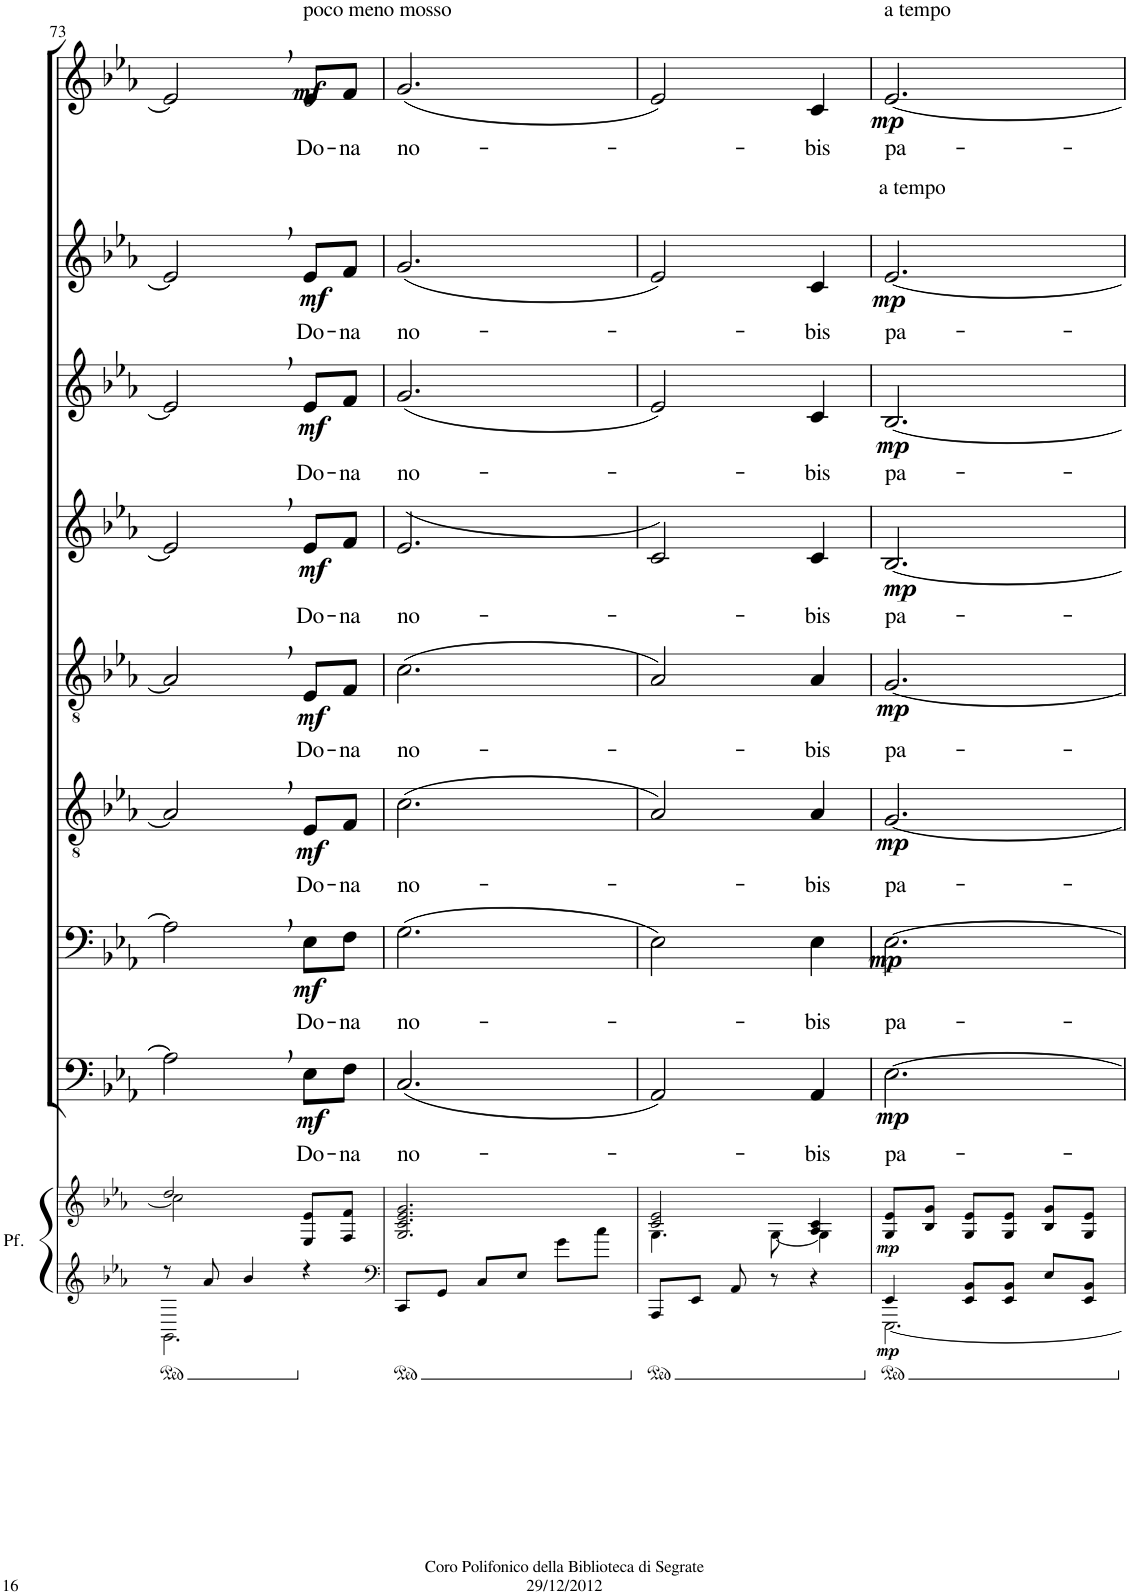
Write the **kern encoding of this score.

**kern	**kern	**dynam	**kern	**text	**dynam	**kern	**text	**dynam	**kern	**text	**dynam	**kern	**text	**dynam	**kern	**text	**dynam	**kern	**text	**dynam	**kern	**text	**dynam	**kern	**text	**dynam
*part9	*part9	*part9	*part8	*part8	*part8	*part7	*part7	*part7	*part6	*part6	*part6	*part5	*part5	*part5	*part4	*part4	*part4	*part3	*part3	*part3	*part2	*part2	*part2	*part1	*part1	*part1
*staff10	*staff9	*staff9/10	*staff8	*staff8	*staff8	*staff7	*staff7	*staff7	*staff6	*staff6	*staff6	*staff5	*staff5	*staff5	*staff4	*staff4	*staff4	*staff3	*staff3	*staff3	*staff2	*staff2	*staff2	*staff1	*staff1	*staff1
*I"Piano	*	*	*I"Bassi II	*	*	*I"Bassi I	*	*	*I"Tenori II	*	*	*I"Tenori I	*	*	*I"Contralti II	*	*	*I"Contralti I	*	*	*I"Soprani II	*	*	*I"Soprani I	*	*
!!LO:PB:g=z
*clefG2	*clefG2	*	*clefF4	*	*	*clefF4	*	*	*clefGv2	*	*	*clefGv2	*	*	*clefG2	*	*	*clefG2	*	*	*clefG2	*	*	*clefG2	*	*
*k[b-e-a-]	*k[b-e-a-]	*	*k[b-e-a-]	*	*	*k[b-e-a-]	*	*	*k[b-e-a-]	*	*	*k[b-e-a-]	*	*	*k[b-e-a-]	*	*	*k[b-e-a-]	*	*	*k[b-e-a-]	*	*	*k[b-e-a-]	*	*
*E-:	*E-:	*	*E-:	*	*	*E-:	*	*	*E-:	*	*	*E-:	*	*	*E-:	*	*	*E-:	*	*	*E-:	*	*	*E-:	*	*
*M3/4	*M3/4	*	*M3/4	*	*	*M3/4	*	*	*M3/4	*	*	*M3/4	*	*	*M3/4	*	*	*M3/4	*	*	*M3/4	*	*	*M3/4	*	*
=73	=73	=73	=73	=73	=73	=73	=73	=73	=73	=73	=73	=73	=73	=73	=73	=73	=73	=73	=73	=73	=73	=73	=73	=73	=73	=73
*^	*^	*	*	*	*	*	*	*	*	*	*	*	*	*	*	*	*	*	*	*	*	*	*	*	*	*
8r	2.GG\	2dd/	2cc\]	.	2A-,\]	.	.	2A-,\]	.	.	2A-,/]	.	.	2A-,/]	.	.	2e-,/]	.	.	2e-,/]	.	.	2e-,/]	.	.	2e-,/]	.	.
8a-/	.	.	.	.	.	.	.	.	.	.	.	.	.	.	.	.	.	.	.	.	.	.	.	.	.	.	.	.
4b-/	.	.	.	.	.	.	.	.	.	.	.	.	.	.	.	.	.	.	.	.	.	.	.	.	.	.	.	.
!	!	!	!	!	!	!	!	!	!	!	!	!	!	!	!	!	!	!	!	!	!	!	!	!	!	!LO:TX:a:t=poco meno mosso	!	!
!	!	!	!	!	!	!LO:LY:b	!LO:DY:b	!	!LO:LY:b	!LO:DY:b	!	!LO:LY:b	!LO:DY:b	!	!LO:LY:b	!LO:DY:b	!	!LO:LY:b	!LO:DY:b	!	!LO:LY:b	!LO:DY:b	!	!LO:LY:b	!LO:DY:b	!	!LO:LY:b	!LO:DY:b
4r	.	8E-/ 8e-/L	4ryy	.	8E-\L	Do-	mf	8E-\L	Do-	mf	8E-/L	Do-	mf	8E-/L	Do-	mf	8e-/L	Do-	mf	8e-/L	Do-	mf	8e-/L	Do-	mf	8e-/L	Do-	mf
!	!	!	!	!	!	!LO:LY:b	!	!	!LO:LY:b	!	!	!LO:LY:b	!	!	!LO:LY:b	!	!	!LO:LY:b	!	!	!LO:LY:b	!	!	!LO:LY:b	!	!	!LO:LY:b	!
.	.	8F/ 8f/J	.	.	8F\J	-na	.	8F\J	-na	.	8F/J	-na	.	8F/J	-na	.	8f/J	-na	.	8f/J	-na	.	8f/J	-na	.	8f/J	-na	.
*v	*v	*	*	*	*	*	*	*	*	*	*	*	*	*	*	*	*	*	*	*	*	*	*	*	*	*	*	*
*	*v	*v	*	*	*	*	*	*	*	*	*	*	*	*	*	*	*	*	*	*	*	*	*	*	*	*	*
=74	=74	=74	=74	=74	=74	=74	=74	=74	=74	=74	=74	=74	=74	=74	=74	=74	=74	=74	=74	=74	=74	=74	=74	=74	=74	=74
*clefF4	*	*	*	*	*	*	*	*	*	*	*	*	*	*	*	*	*	*	*	*	*	*	*	*	*	*
!	!	!	!	!LO:LY:b	!	!	!LO:LY:b	!	!	!LO:LY:b	!	!	!LO:LY:b	!	!	!LO:LY:b	!	!	!LO:LY:b	!	!	!LO:LY:b	!	!	!LO:LY:b	!
8CC/L	2.G/ 2.c/ 2.e-/ 2.g/	.	(2.C/	no-	.	(2.G\	no-	.	(2.c\	no-	.	(2.c\	no-	.	(2.e-/	no-	.	(2.g/	no-	.	(2.g/	no-	.	(2.g/	no-	.
8GG/J	.	.	.	.	.	.	.	.	.	.	.	.	.	.	.	.	.	.	.	.	.	.	.	.	.	.
8C/L	.	.	.	.	.	.	.	.	.	.	.	.	.	.	.	.	.	.	.	.	.	.	.	.	.	.
8E-/J	.	.	.	.	.	.	.	.	.	.	.	.	.	.	.	.	.	.	.	.	.	.	.	.	.	.
8g\L	.	.	.	.	.	.	.	.	.	.	.	.	.	.	.	.	.	.	.	.	.	.	.	.	.	.
8cc\J	.	.	.	.	.	.	.	.	.	.	.	.	.	.	.	.	.	.	.	.	.	.	.	.	.	.
=75	=75	=75	=75	=75	=75	=75	=75	=75	=75	=75	=75	=75	=75	=75	=75	=75	=75	=75	=75	=75	=75	=75	=75	=75	=75	=75
*	*^	*	*	*	*	*	*	*	*	*	*	*	*	*	*	*	*	*	*	*	*	*	*	*	*	*
8AAA-/L	2c/ 2e-/	4.G\	.	2AA-/)	.	.	2E-\)	.	.	2A-/)	.	.	2A-/)	.	.	2c/)	.	.	2e-/)	.	.	2e-/)	.	.	2e-/)	.	.
8EE-/J	.	.	.	.	.	.	.	.	.	.	.	.	.	.	.	.	.	.	.	.	.	.	.	.	.	.	.
8AA-/	.	.	.	.	.	.	.	.	.	.	.	.	.	.	.	.	.	.	.	.	.	.	.	.	.	.	.
8r	.	[8G\	.	.	.	.	.	.	.	.	.	.	.	.	.	.	.	.	.	.	.	.	.	.	.	.	.
!	!	!	!	!	!LO:LY:b	!	!	!LO:LY:b	!	!	!LO:LY:b	!	!	!LO:LY:b	!	!	!LO:LY:b	!	!	!LO:LY:b	!	!	!LO:LY:b	!	!	!LO:LY:b	!
4r	4A-/ 4c/	4G\]	.	4AA-/	-bis	.	4E-\	-bis	.	4A-/	-bis	.	4A-/	-bis	.	4c/	-bis	.	4c/	-bis	.	4c/	-bis	.	4c/	-bis	.
=76	=76	=76	=76	=76	=76	=76	=76	=76	=76	=76	=76	=76	=76	=76	=76	=76	=76	=76	=76	=76	=76	=76	=76	=76	=76	=76	=76
*^	*	*	*	*	*	*	*	*	*	*	*	*	*	*	*	*	*	*	*	*	*	*	*	*	*	*	*
!	!	!	!	!	!	!	!	!	!	!	!	!	!	!	!	!	!	!	!	!	!	!	!	!	!	!LO:TX:a:t=a tempo	!	!
!	!	!	!	!	!	!	!	!	!	!	!	!	!	!	!	!	!	!	!	!	!	!	!LO:TX:a:t=a tempo	!	!	!	!	!
!	!	!	!	!LO:DY:b=2	!	!LO:LY:b	!	!	!LO:LY:b	!	!	!LO:LY:b	!	!	!LO:LY:b	!	!	!LO:LY:b	!	!	!LO:LY:b	!	!	!LO:LY:b	!	!	!LO:LY:b	!
!	!	!	!	!LO:DY:n=1:b	!	!	!LO:DY:b	!	!	!LO:DY:b	!	!	!LO:DY:b	!	!	!LO:DY:b	!	!	!LO:DY:b	!	!	!LO:DY:b	!	!	!LO:DY:b	!	!	!LO:DY:b
*	*	*v	*v	*	*	*	*	*	*	*	*	*	*	*	*	*	*	*	*	*	*	*	*	*	*	*	*	*
4EE-/	[2.EEE-\	8G/ 8e-/L	mp mp	[2.E-\	pa-	mp	[2.E-\	pa-	mp	[2.G/	pa-	mp	[2.G/	pa-	mp	[2.B-/	pa-	mp	[2.B-/	pa-	mp	[2.e-/	pa-	mp	[2.e-/	pa-	mp
.	.	8B-/ 8g/J	.	.	.	.	.	.	.	.	.	.	.	.	.	.	.	.	.	.	.	.	.	.	.	.	.
8EE-/ 8BB-/L	.	8G/ 8e-/L	.	.	.	.	.	.	.	.	.	.	.	.	.	.	.	.	.	.	.	.	.	.	.	.	.
8EE-/ 8BB-/J	.	8G/ 8e-/J	.	.	.	.	.	.	.	.	.	.	.	.	.	.	.	.	.	.	.	.	.	.	.	.	.
8E-/L	.	8B-/ 8g/L	.	.	.	.	.	.	.	.	.	.	.	.	.	.	.	.	.	.	.	.	.	.	.	.	.
8EE-/ 8BB-/J	.	8G/ 8e-/J	.	.	.	.	.	.	.	.	.	.	.	.	.	.	.	.	.	.	.	.	.	.	.	.	.
*v	*v	*	*	*	*	*	*	*	*	*	*	*	*	*	*	*	*	*	*	*	*	*	*	*	*	*	*
=	=	=	=	=	=	=	=	=	=	=	=	=	=	=	=	=	=	=	=	=	=	=	=	=	=	=
*-	*-	*-	*-	*-	*-	*-	*-	*-	*-	*-	*-	*-	*-	*-	*-	*-	*-	*-	*-	*-	*-	*-	*-	*-	*-	*-
